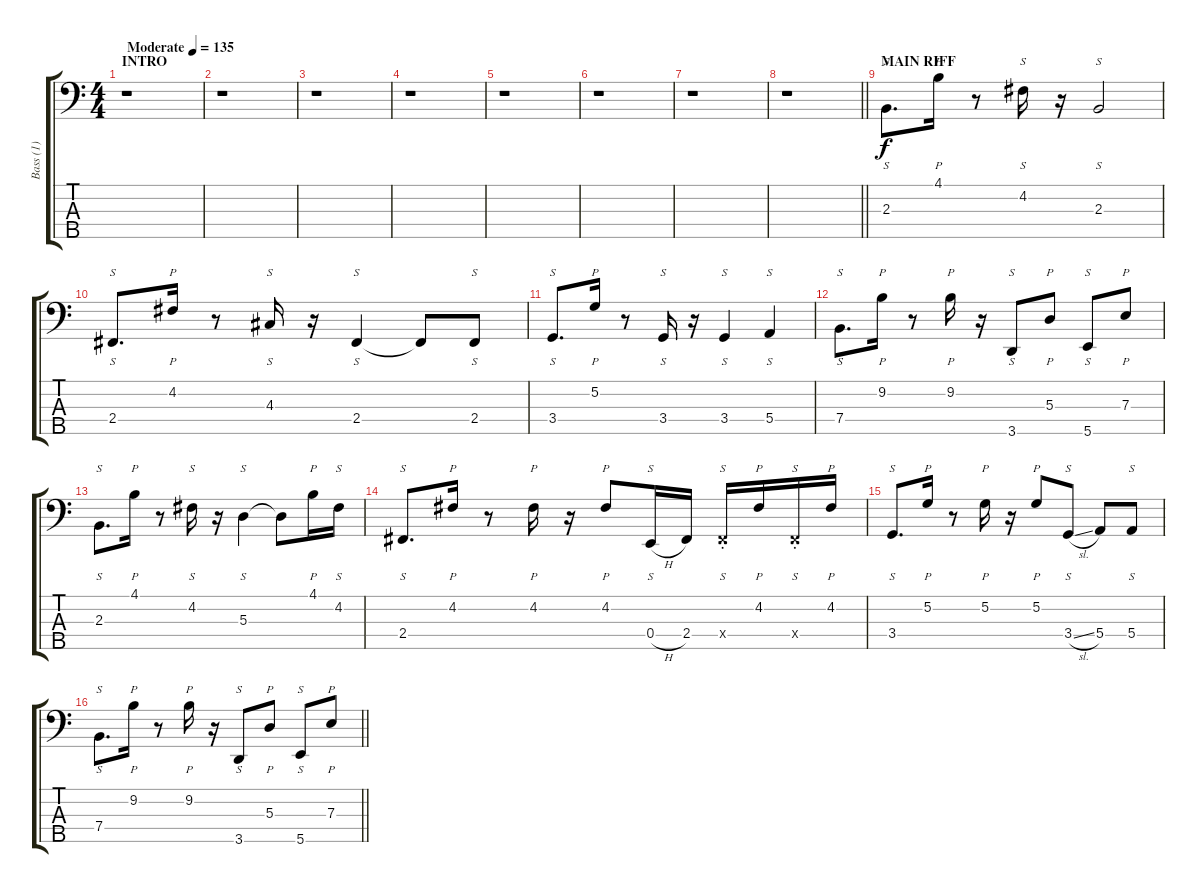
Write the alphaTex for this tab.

\track ("Bass (1)" "Bass (1)") {instrument slapbass2}
\staff {score tabs}
\tuning (G2 D2 A1 E1 B0) {hide}
\ts (4 4)
\section ("" "INTRO")
\tempo (135 "Moderate")
\clef f4
\ks c
r.1{dy f instrument slapbass2} |
r.1 |
r.1 |
r.1 |
r.1 |
r.1 |
r.1 |
\barLineRight lightlight
r.1 |
\section ("" "MAIN RIFF")
2.3.8{s d} 4.1.16{p} r.8 4.2.16{s} r.16 2.3.2{s} |
2.4.8{s d} 4.2.16{p} r.8 4.3.16{s} r.16 2.4.4{s} 2.4{t}.8 2.4.8{s} |
3.4.8{s d} 5.2.16{p} r.8 3.4.16{s} r.16 3.4.4{s} 5.4.4{s} |
7.4.8{s d} 9.2.16{p} r.8 9.2.16{p} r.16 3.5.8{s} 5.3.8{p} 5.5.8{s} 7.3.8{p} |
2.3.8{s d} 4.1.16{p} r.8 4.2.16{s} r.16 5.3.4{s} 5.3{t}.8 4.1.16{p} 4.2.16{s} |
2.4.8{s d} 4.2.16{p} r.8 4.2.16{p} r.16 4.2.8{p} 0.4{h}.16{s} 2.4.16 2.4{st x}.16{s} 4.2.16{p} 2.4{st x}.16{s} 4.2.16{p} |
3.4.8{s d} 5.2.16{p} r.8 5.2.16{p} r.16 5.2.8{p} 3.4{sl}.8{s} 5.4.8 5.4.8{s} |
\barLineRight lightlight
7.4.8{s d} 9.2.16{p} r.8 9.2.16{p} r.16 3.5.8{s} 5.3.8{p} 5.5.8{s} 7.3.8{p}
